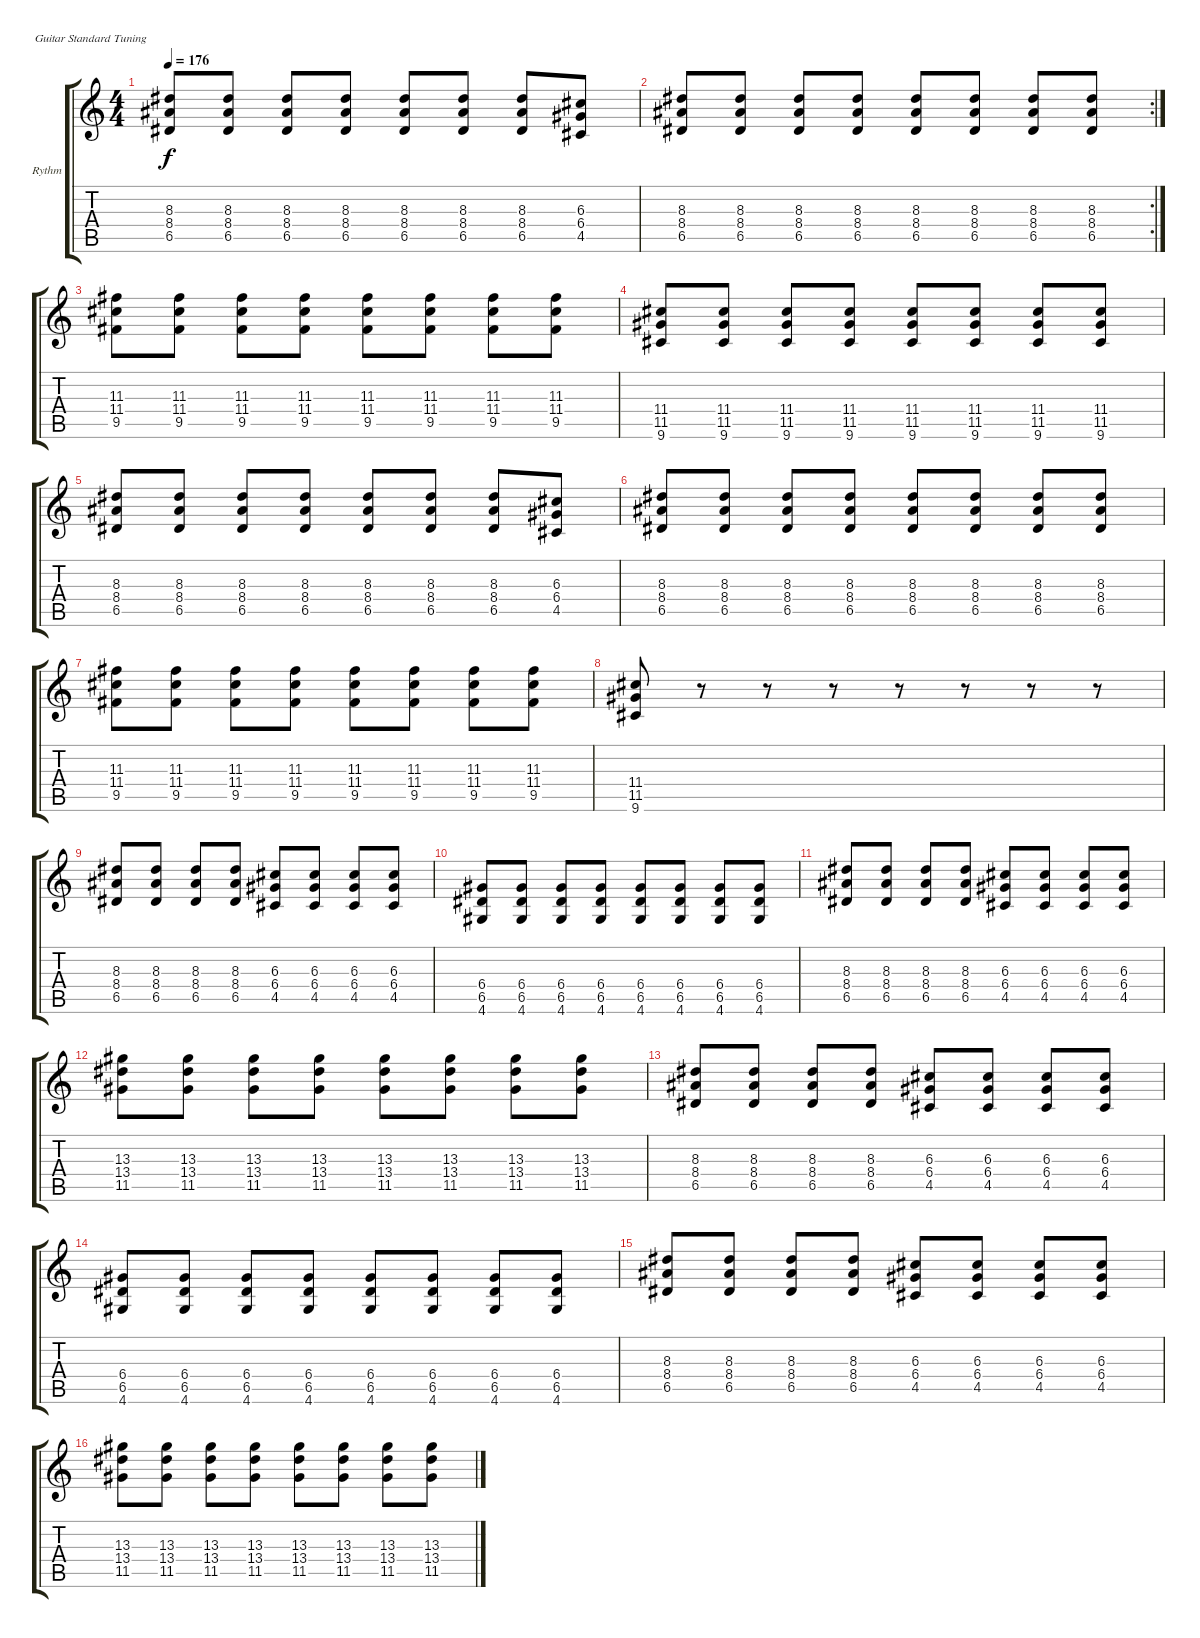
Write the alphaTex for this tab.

\defaultSystemsLayout 4
\bracketExtendMode groupsimilarinstruments
\firstSystemTrackNameOrientation horizontal
\otherSystemsTrackNameOrientation horizontal
\track ("Rythm" "Rythm") {instrument distortionguitar}
\staff {score tabs}
\tuning (E4 B3 G3 D3 A2 E2)
\ts (4 4)
\tempo 176
\clef g2
\ks c
(6.5 8.4 8.3).8{dy f} (6.5 8.4 8.3).8 (6.5 8.4 8.3).8 (6.5 8.4 8.3).8 (6.5 8.4 8.3).8 (6.5 8.4 8.3).8 (6.5 8.4 8.3).8 (4.5 6.4 6.3).8 |
\rc 2
(6.5 8.4 8.3).8 (6.5 8.4 8.3).8 (6.5 8.4 8.3).8 (6.5 8.4 8.3).8 (6.5 8.4 8.3).8 (6.5 8.4 8.3).8 (6.5 8.4 8.3).8 (6.5 8.4 8.3).8 |
(9.5 11.4 11.3).8 (9.5 11.4 11.3).8 (9.5 11.4 11.3).8 (9.5 11.4 11.3).8 (9.5 11.4 11.3).8 (9.5 11.4 11.3).8 (9.5 11.4 11.3).8 (9.5 11.4 11.3).8 |
(9.6 11.5 11.4).8 (9.6 11.5 11.4).8 (9.6 11.5 11.4).8 (9.6 11.5 11.4).8 (9.6 11.5 11.4).8 (9.6 11.5 11.4).8 (9.6 11.5 11.4).8 (9.6 11.5 11.4).8 |
(6.5 8.4 8.3).8 (6.5 8.4 8.3).8 (6.5 8.4 8.3).8 (6.5 8.4 8.3).8 (6.5 8.4 8.3).8 (6.5 8.4 8.3).8 (6.5 8.4 8.3).8 (4.5 6.4 6.3).8 |
(6.5 8.4 8.3).8 (6.5 8.4 8.3).8 (6.5 8.4 8.3).8 (6.5 8.4 8.3).8 (6.5 8.4 8.3).8 (6.5 8.4 8.3).8 (6.5 8.4 8.3).8 (6.5 8.4 8.3).8 |
(9.5 11.4 11.3).8 (9.5 11.4 11.3).8 (9.5 11.4 11.3).8 (9.5 11.4 11.3).8 (9.5 11.4 11.3).8 (9.5 11.4 11.3).8 (9.5 11.4 11.3).8 (9.5 11.4 11.3).8 |
(9.6 11.5 11.4).8 r.8 r.8 r.8 r.8 r.8 r.8 r.8 |
(6.5 8.4 8.3).8 (6.5 8.4 8.3).8 (6.5 8.4 8.3).8 (6.5 8.4 8.3).8 (4.5 6.4 6.3).8 (4.5 6.4 6.3).8 (4.5 6.4 6.3).8 (4.5 6.4 6.3).8 |
(4.6 6.5 6.4).8 (4.6 6.5 6.4).8 (4.6 6.5 6.4).8 (4.6 6.5 6.4).8 (4.6 6.5 6.4).8 (4.6 6.5 6.4).8 (4.6 6.5 6.4).8 (4.6 6.5 6.4).8 |
(6.5 8.4 8.3).8 (6.5 8.4 8.3).8 (6.5 8.4 8.3).8 (6.5 8.4 8.3).8 (4.5 6.4 6.3).8 (4.5 6.4 6.3).8 (4.5 6.4 6.3).8 (4.5 6.4 6.3).8 |
(11.5 13.4 13.3).8 (11.5 13.4 13.3).8 (11.5 13.4 13.3).8 (11.5 13.4 13.3).8 (11.5 13.4 13.3).8 (11.5 13.4 13.3).8 (11.5 13.4 13.3).8 (11.5 13.4 13.3).8 |
(6.5 8.4 8.3).8 (6.5 8.4 8.3).8 (6.5 8.4 8.3).8 (6.5 8.4 8.3).8 (4.5 6.4 6.3).8 (4.5 6.4 6.3).8 (4.5 6.4 6.3).8 (4.5 6.4 6.3).8 |
(4.6 6.5 6.4).8 (4.6 6.5 6.4).8 (4.6 6.5 6.4).8 (4.6 6.5 6.4).8 (4.6 6.5 6.4).8 (4.6 6.5 6.4).8 (4.6 6.5 6.4).8 (4.6 6.5 6.4).8 |
(6.5 8.4 8.3).8 (6.5 8.4 8.3).8 (6.5 8.4 8.3).8 (6.5 8.4 8.3).8 (4.5 6.4 6.3).8 (4.5 6.4 6.3).8 (4.5 6.4 6.3).8 (4.5 6.4 6.3).8 |
(11.5 13.4 13.3).8 (11.5 13.4 13.3).8 (11.5 13.4 13.3).8 (11.5 13.4 13.3).8 (11.5 13.4 13.3).8 (11.5 13.4 13.3).8 (11.5 13.4 13.3).8 (11.5 13.4 13.3).8
